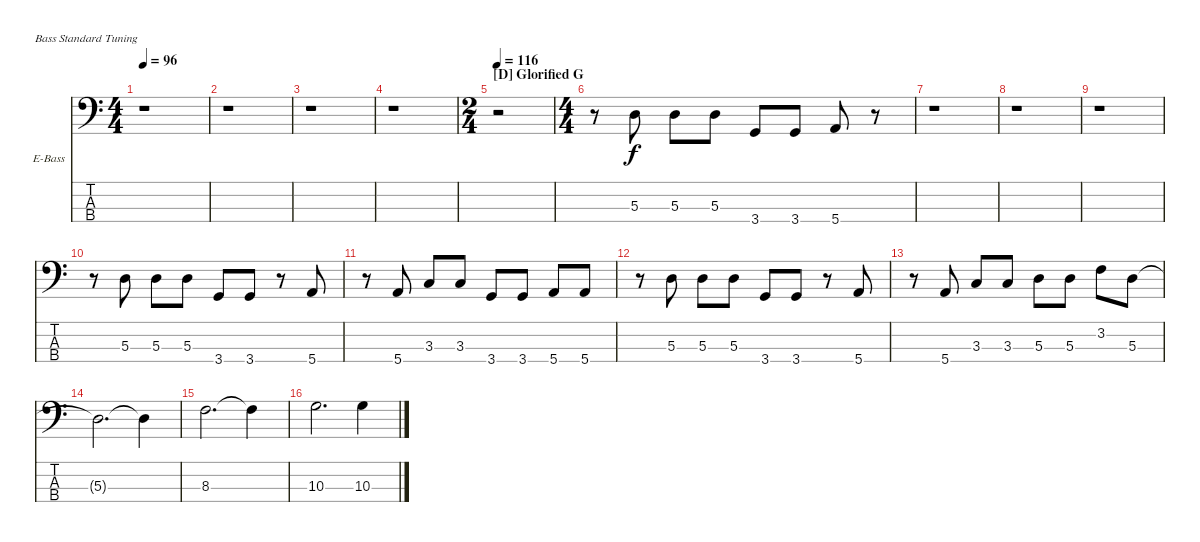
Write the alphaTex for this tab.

\defaultSystemsLayout 4
\bracketExtendMode nobrackets
\firstSystemTrackNameOrientation horizontal
\otherSystemsTrackNameOrientation horizontal
\track ("Jeff Ament" "E-Bass") {instrument electricbassfinger}
\staff {score tabs}
\tuning (G2 D2 A1 E1)
\ts (4 4)
\tempo 96
\clef f4
\ks c
r.1{dy f} |
r.1 |
r.1 |
r.1 |
\ts (2 4)
\section ("D" "Glorified G")
\tempo 116
r.2 |
\ts (4 4)
r.8 5.3.8 5.3.8 5.3.8 3.4.8 3.4.8 5.4.8 r.8 |
r.1 |
r.1 |
r.1 |
r.8 5.3.8 5.3.8 5.3.8 3.4.8 3.4.8 r.8 5.4.8 |
r.8 5.4.8 3.3.8 3.3.8 3.4.8 3.4.8 5.4.8 5.4.8 |
r.8 5.3.8 5.3.8 5.3.8 3.4.8 3.4.8 r.8 5.4.8 |
r.8 5.4.8 3.3.8 3.3.8 5.3.8 5.3.8 3.2.8 5.3.8 |
5.3{t}.2{d} 5.3{t}.4 |
8.3.2{d} 8.3{t}.4 |
10.3.2{d} 10.3.4
